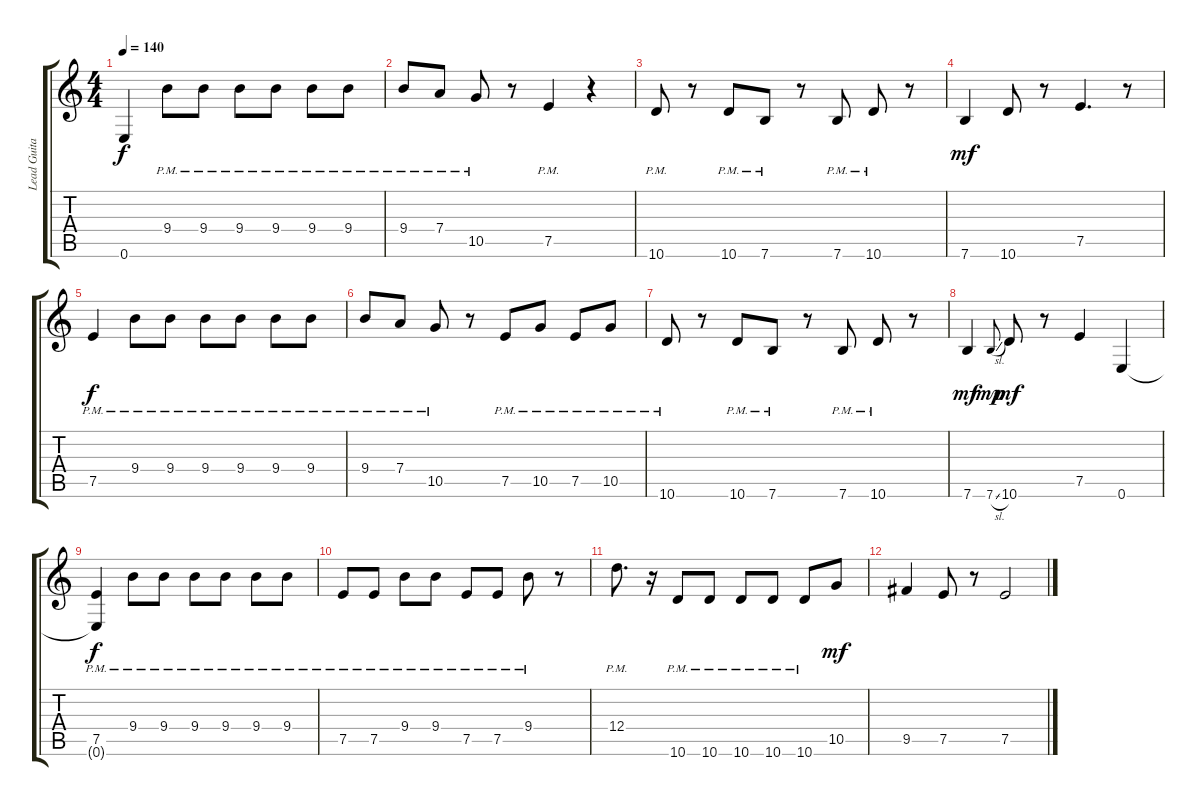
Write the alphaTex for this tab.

\track ("Lead Guitar" "Lead Guita") {instrument electricguitarclean}
\staff {score tabs}
\tuning (E4 B3 G3 D3 A2 E2) {hide}
\ts (4 4)
\tempo 140
\clef g2
\ks c
0.6{t}.4{dy f} 9.4{pm}.8 9.4{pm}.8 9.4{pm}.8 9.4{pm}.8 9.4{pm}.8 9.4{pm}.8 |
9.4{pm}.8 7.4{pm}.8 10.5{pm}.8 r.8 7.5{pm}.4 r.4 |
10.6{pm}.8 r.8 10.6{pm}.8 7.6{pm}.8 r.8 7.6{pm}.8 10.6{pm}.8 r.8 |
7.6.4{dy mf} 10.6.8 r.8 7.5.4{d} r.8 |
7.5{pm}.4{dy f} 9.4{pm}.8 9.4{pm}.8 9.4{pm}.8 9.4{pm}.8 9.4{pm}.8 9.4{pm}.8 |
9.4{pm}.8 7.4{pm}.8 10.5{pm}.8 r.8 7.5{pm}.8 10.5{pm}.8 7.5{pm}.8 10.5{pm}.8 |
10.6{pm}.8 r.8 10.6{pm}.8 7.6{pm}.8 r.8 7.6{pm}.8 10.6{pm}.8 r.8 |
7.6.4{dy mf} 7.6{sl}.8{gr onbeat dy mp} 10.6.8{dy mf} r.8 7.5.4 0.6.4 |
(7.5{pm} 0.6{t}).4{dy f} 9.4{pm}.8 9.4{pm}.8 9.4{pm}.8 9.4{pm}.8 9.4{pm}.8 9.4{pm}.8 |
7.5{pm}.8 7.5{pm}.8 9.4{pm}.8 9.4{pm}.8 7.5{pm}.8 7.5{pm}.8 9.4{pm}.8 r.8 |
12.4{pm}.8{d} r.16 10.6{pm}.8 10.6{pm}.8 10.6{pm}.8 10.6{pm}.8 10.6{pm}.8 10.5.8{dy mf} |
9.5.4 7.5.8 r.8 7.5.2
